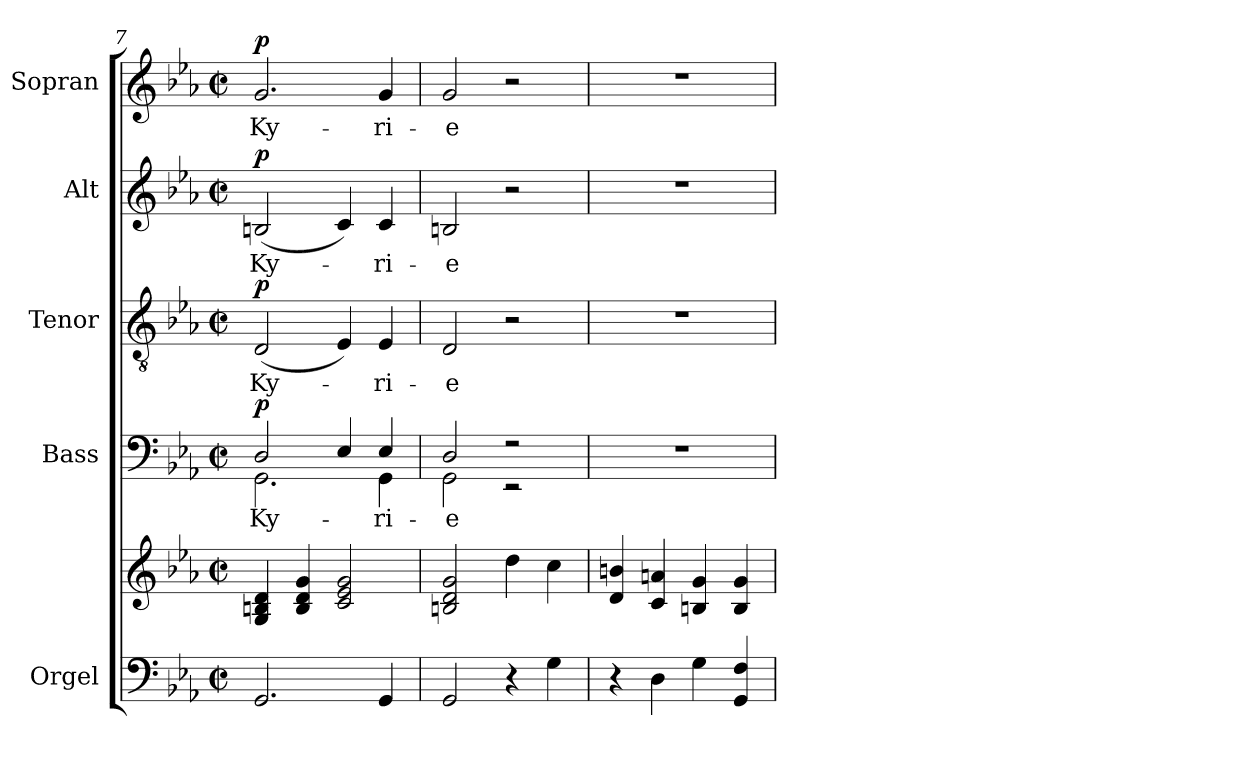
**kern	**kern	**kern	**text	**dynam	**kern	**text	**dynam	**kern	**text	**dynam	**kern	**text	**dynam
*part5	*part5	*part4	*part4	*part4	*part3	*part3	*part3	*part2	*part2	*part2	*part1	*part1	*part1
*staff6	*staff5	*staff4	*staff4	*staff4	*staff3	*staff3	*staff3	*staff2	*staff2	*staff2	*staff1	*staff1	*staff1
*I"Orgel	*	*I"Bass	*	*	*I"Tenor	*	*	*I"Alt	*	*	*I"Sopran	*	*
*I'Org.	*	*I'B.	*	*	*I'T.	*	*	*I'A.	*	*	*I'S.	*	*
*clefF4	*clefG2	*clefF4	*	*	*clefGv2	*	*	*clefG2	*	*	*clefG2	*	*
*k[b-e-a-]	*k[b-e-a-]	*k[b-e-a-]	*	*	*k[b-e-a-]	*	*	*k[b-e-a-]	*	*	*k[b-e-a-]	*	*
*E-:	*E-:	*E-:	*	*	*E-:	*	*	*E-:	*	*	*E-:	*	*
*M2/2	*M2/2	*M2/2	*	*	*M2/2	*	*	*M2/2	*	*	*M2/2	*	*
*met(c|)	*met(c|)	*met(c|)	*	*	*met(c|)	*	*	*met(c|)	*	*	*met(c|)	*	*
=7	=7	=7	=7	=7	=7	=7	=7	=7	=7	=7	=7	=7	=7
!	!	!	!LO:LY:b	!LO:DY:a	!	!LO:LY:b	!LO:DY:a	!	!LO:LY:b	!LO:DY:a	!	!LO:LY:b	!LO:DY:a
*	*	*^	*	*	*	*	*	*	*	*	*	*	*
2.GG/	4G/ 4Bn/ 4d/	2D/	2.GG\	Ky-	p	(<2D/	Ky-	p	(<2Bn/	Ky-	p	2.g/	Ky-	p
.	4B/ 4d/ 4g/	.	.	.	.	.	.	.	.	.	.	.	.	.
.	2c/ 2e-/ 2g/	4E-/	.	.	.	4E-/)	.	.	4c/)	.	.	.	.	.
!	!	!	!	!LO:LY:b	!	!	!LO:LY:b	!	!	!LO:LY:b	!	!	!LO:LY:b	!
4GG/	.	4E-/	4GG\	-ri-	.	4E-/	-ri-	.	4c/	-ri-	.	4g/	-ri-	.
=8	=8	=8	=8	=8	=8	=8	=8	=8	=8	=8	=8	=8	=8	=8
!	!	!	!	!LO:LY:b	!	!	!LO:LY:b	!	!	!LO:LY:b	!	!	!LO:LY:b	!
2GG/	2Bn/ 2d/ 2g/	2D/	2GG\	-e	.	2D/	-e	.	2Bn/	-e	.	2g/	-e	.
4r	4dd\	2r	2r	.	.	2r	.	.	2r	.	.	2r	.	.
4G\	4cc\	.	.	.	.	.	.	.	.	.	.	.	.	.
*	*	*v	*v	*	*	*	*	*	*	*	*	*	*	*
=9	=9	=9	=9	=9	=9	=9	=9	=9	=9	=9	=9	=9	=9
4r	4d/ 4bn/	1r	.	.	1r	.	.	1r	.	.	1r	.	.
4D\	4c/ 4an/	.	.	.	.	.	.	.	.	.	.	.	.
4G\	4Bn/ 4g/	.	.	.	.	.	.	.	.	.	.	.	.
4GG/ 4F/	4B/ 4g/	.	.	.	.	.	.	.	.	.	.	.	.
=	=	=	=	=	=	=	=	=	=	=	=	=	=
*-	*-	*-	*-	*-	*-	*-	*-	*-	*-	*-	*-	*-	*-
